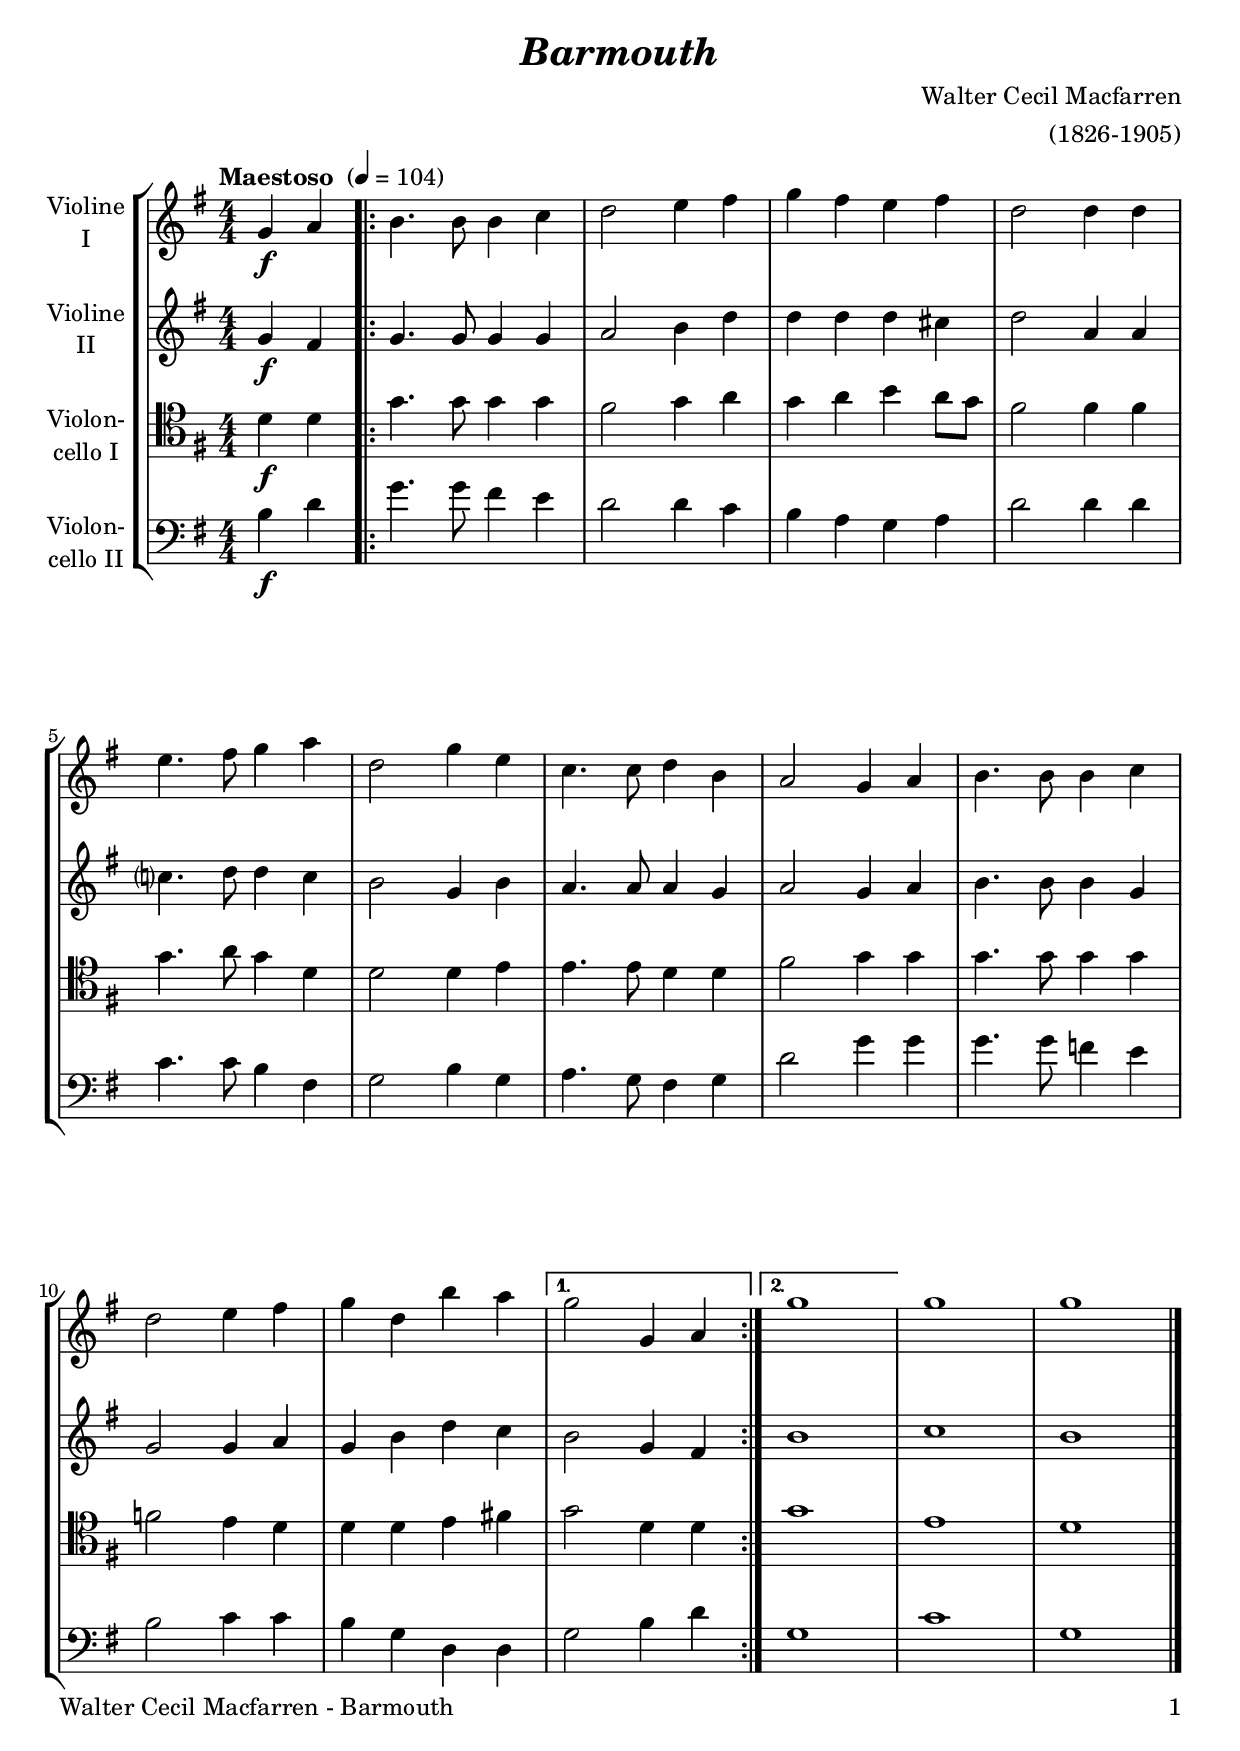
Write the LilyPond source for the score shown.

\version "2.20.2"
\include "deutsch.ly"

#(set-global-staff-size 21)

\header {
  title     = \markup \bold \italic "Barmouth"
  composer  = "Walter Cecil Macfarren"
  arranger  = "(1826-1905)"
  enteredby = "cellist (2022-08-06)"
%  piece     = ""
}

voiceconsts = {
  \key g \major
  \time 4/4
  \clef "treble"
  \numericTimeSignature
  \compressEmptyMeasures
  % Set default beaming for all staves
  \set Timing.beamExceptions = #'()
%  \set Timing.baseMoment     = #(ly:make-moment 1 4)
%  \set Timing.beatStructure  = #'(1 1)
  \tempo "Maestoso " 4=104
}

micl = "clarinet"
mifl = "flute"
miob = "oboe"
mifh = "french horn"
misx = "tenor sax"
mist = "string ensemble 1"
mivl = "violin"
miba = "cello"
mipz = "pizzicato strings"

va = \relative c'' {
  \voiceconsts

  \partial 2 g4\f a
  \repeat volta 2 {
    h4. h8 h4 c
    d2 e4 fis
    g fis e fis
    d2 d4 d
    e4. fis8 g4 a

    d,2 g4 e
    c4. c8 d4 h
    a2 g4 a
    h4. h8 h4 c
    d2 e4 fis
    g d h' a
  }
  \alternative {
    { g2 g,4 a }
    { g'1 }
  }
  g
  g \bar "|."
}

vb = \relative c'' {
  \voiceconsts

  \partial 2 g4\f fis
  \repeat volta 2 {
    g4. g8 g4 g
    a2 h4 d
    d d d cis
    d2 a4 a
    c?4. d8 d4 c

    h2 g4 h
    a4. a8 a4 g
    a2 g4 a
    h4. h8 h4 g
    g2 g4 a
    g h d c
  }
  \alternative {
    { h2 g4 fis }
    { h1 }
  }
  c
  h \bar "|."
}

vc = \relative c' {
  \voiceconsts
  \clef "tenor"
  
  \partial 2 d4\f d
  \repeat volta 2 {
    g4. g8 g4 g
    fis2 g4 a
    g a h a8 g
    fis2 fis4 fis
    g4. a8 g4 d

    d2 d4 e
    e4. e8 d4 d
    fis2 g4 g
    g4. g8 g4 g
    f2 e4 d
    d d e fis!
  }
  \alternative {
    { g2 d4 d }
    { g1 }
  }
  e
  d \bar "|."
}

vd = \relative c' {
  \voiceconsts
  \clef "bass"

  \partial 2 h4\f d
  \repeat volta 2 {
    g4. g8 fis4 e
    d2 d4 c
    h a g a
    d2 d4 d
    c4. c8 h4 fis

    g2 h4 g
    a4. g8 fis4 g
    d'2 g4 g
    g4. g8 f4 e
    h2 c4 c
    h g d d
  }
  \alternative {
    { g2 h4 d }
    { g,1 }
  }
  c
  g \bar "|."
}


music = \new StaffGroup <<
      \new Staff {
	\set Staff.midiInstrument = \mivl
	\set Staff.instrumentName = \markup \center-column { "Violine" "I" }
	\transpose g g { \va }
      }

      \new Staff {
	\set Staff.midiInstrument = \mivl
	\set Staff.instrumentName = \markup \center-column { "Violine" "II" }
	\transpose g g { \vb }
      }

      \new Staff {
	\set Staff.midiInstrument = \miba
	\set Staff.instrumentName = \markup \center-column { "Violon-" "cello I" }
	\transpose g g { \vc }
      }

      \new Staff {
	\set Staff.midiInstrument = \miba
	\set Staff.instrumentName = \markup \center-column { "Violon-" "cello II" }
	\transpose g g { \vd }
      }
>>

\book {
   \paper {
    print-page-number = ##t
    print-first-page-number = ##t
    ragged-last-bottom = ##f
    oddHeaderMarkup = \markup \null
    evenHeaderMarkup = \markup \null
    oddFooterMarkup = \markup {
      \fill-line {
        \on-the-fly #print-page-number-check-first
        "Walter Cecil Macfarren - Barmouth" \fromproperty #'page:page-number-string
      }
    }
    evenFooterMarkup = \oddFooterMarkup
  } \score {
    \music
    \layout {}
  }

  \score {
    \unfoldRepeats \music

    \midi {
      \context {
        \Score
      }
    }
  }
}